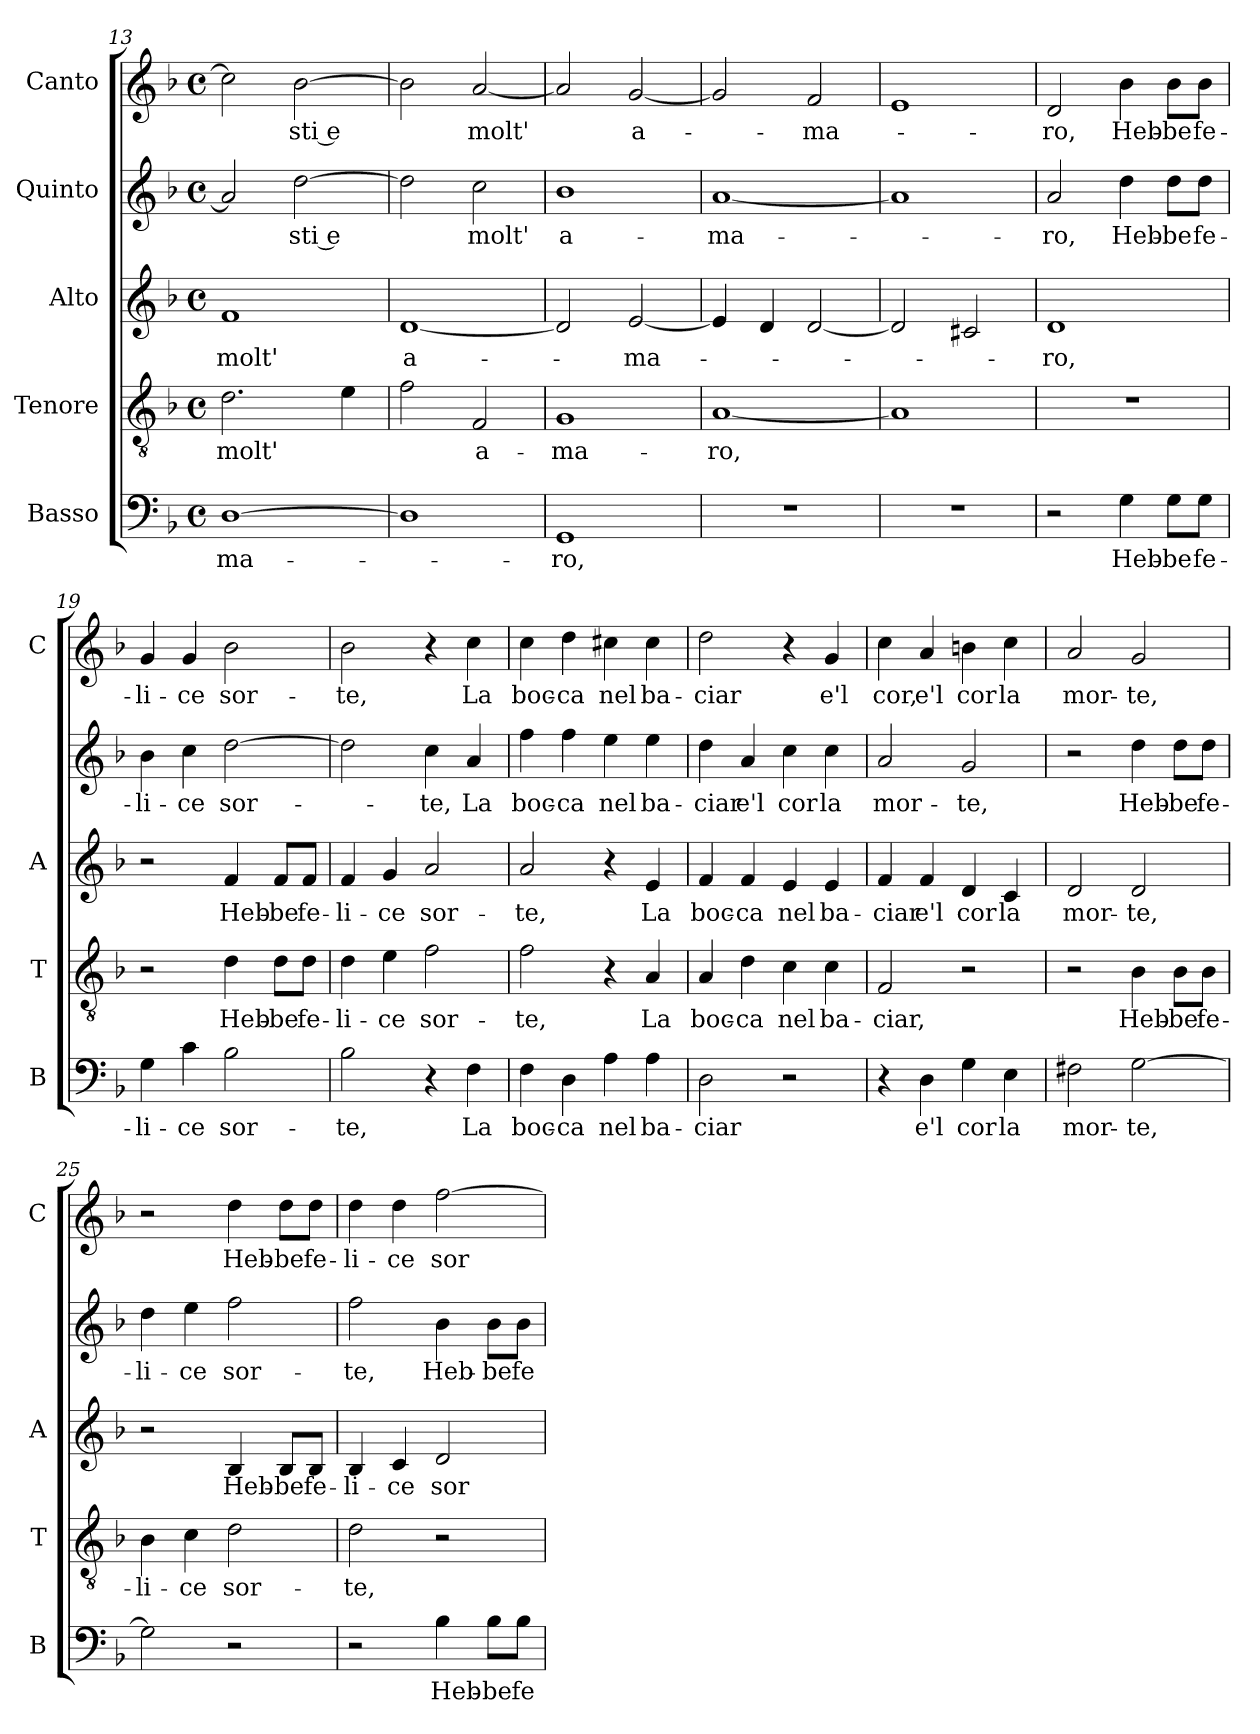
**kern	**text	**kern	**text	**kern	**text	**kern	**text	**kern	**text
*part5	*part5	*part4	*part4	*part3	*part3	*part2	*part2	*part1	*part1
*staff5	*staff5	*staff4	*staff4	*staff3	*staff3	*staff2	*staff2	*staff1	*staff1
*I"Basso	*	*I"Tenore	*	*I"Alto	*	*I"Quinto	*	*I"Canto	*
*I'B	*	*I'T	*	*I'A	*	*	*	*I'C	*
*clefF4	*	*clefGv2	*	*clefG2	*	*clefG2	*	*clefG2	*
*k[b-]	*	*k[b-]	*	*k[b-]	*	*k[b-]	*	*k[b-]	*
*F:	*	*F:	*	*F:	*	*F:	*	*F:	*
*M4/4	*	*M4/4	*	*M4/4	*	*M4/4	*	*M4/4	*
*met(c)	*	*met(c)	*	*met(c)	*	*met(c)	*	*met(c)	*
=13	=13	=13	=13	=13	=13	=13	=13	=13	=13
!	!LO:LY:b	!	!LO:LY:b	!	!LO:LY:b	!	!	!	!
[1D	-ma-	2.d\	molt'	1f	molt'	2a/]	.	2cc\]	.
!	!	!	!	!	!	!	!LO:LY:b	!	!LO:LY:b
.	.	.	.	.	.	[2dd\	-sti e	[2b-\	-sti e
.	.	4e\	.	.	.	.	.	.	.
!!LO:PB:g=z
=14	=14	=14	=14	=14	=14	=14	=14	=14	=14
!	!	!	!	!	!LO:LY:b	!	!	!	!
1D]	.	2f\	.	[1d	a-	2dd\]	.	2b-\]	.
!	!	!	!LO:LY:b	!	!	!	!LO:LY:b	!	!LO:LY:b
.	.	2F/	a-	.	.	2cc\	molt'	[2a/	molt'
=15	=15	=15	=15	=15	=15	=15	=15	=15	=15
!	!LO:LY:b	!	!LO:LY:b	!	!	!	!LO:LY:b	!	!
1GG	-ro,	1G	-ma-	2d/]	.	1b-	a-	2a/]	.
!	!	!	!	!	!LO:LY:b	!	!	!	!LO:LY:b
.	.	.	.	[2e/	-ma-	.	.	[2g/	a-
=16	=16	=16	=16	=16	=16	=16	=16	=16	=16
!	!	!	!LO:LY:b	!	!	!	!LO:LY:b	!	!
1r	.	[1A	-ro,	4e/]	.	[1a	-ma-	2g/]	.
.	.	.	.	4d/	.	.	.	.	.
!	!	!	!	!	!	!	!	!	!LO:LY:b
.	.	.	.	[2d/	.	.	.	2f/	-ma-
=17	=17	=17	=17	=17	=17	=17	=17	=17	=17
1r	.	1A]	.	2d/]	.	1a]	.	1e	.
.	.	.	.	2c#X/	.	.	.	.	.
=18	=18	=18	=18	=18	=18	=18	=18	=18	=18
!	!	!	!	!	!LO:LY:b	!	!LO:LY:b	!	!LO:LY:b
2r	.	1r	.	1d	-ro,	2a/	-ro,	2d/	-ro,
!	!LO:LY:b	!	!	!	!	!	!LO:LY:b	!	!LO:LY:b
4G\	Heb-	.	.	.	.	4dd\	Heb-	4b-\	Heb-
!	!LO:LY:b	!	!	!	!	!	!LO:LY:b	!	!LO:LY:b
8G\L	-be	.	.	.	.	8dd\L	-be	8b-\L	-be
!	!LO:LY:b	!	!	!	!	!	!LO:LY:b	!	!LO:LY:b
8G\J	fe-	.	.	.	.	8dd\J	fe-	8b-\J	fe-
=19	=19	=19	=19	=19	=19	=19	=19	=19	=19
!	!LO:LY:b	!	!	!	!	!	!LO:LY:b	!	!LO:LY:b
4G\	-li-	2r	.	2r	.	4b-\	-li-	4g/	-li-
!	!LO:LY:b	!	!	!	!	!	!LO:LY:b	!	!LO:LY:b
4c\	-ce	.	.	.	.	4cc\	-ce	4g/	-ce
!	!LO:LY:b	!	!LO:LY:b	!	!LO:LY:b	!	!LO:LY:b	!	!LO:LY:b
2B-\	sor-	4d\	Heb-	4f/	Heb-	[2dd\	sor-	2b-\	sor-
!	!	!	!LO:LY:b	!	!LO:LY:b	!	!	!	!
.	.	8d\L	-be	8f/L	-be	.	.	.	.
!	!	!	!LO:LY:b	!	!LO:LY:b	!	!	!	!
.	.	8d\J	fe-	8f/J	fe-	.	.	.	.
=20	=20	=20	=20	=20	=20	=20	=20	=20	=20
!	!LO:LY:b	!	!LO:LY:b	!	!LO:LY:b	!	!	!	!LO:LY:b
2B-\	-te,	4d\	-li-	4f/	-li-	2dd\]	.	2b-\	-te,
!	!	!	!LO:LY:b	!	!LO:LY:b	!	!	!	!
.	.	4e\	-ce	4g/	-ce	.	.	.	.
!	!	!	!LO:LY:b	!	!LO:LY:b	!	!LO:LY:b	!	!
4r	.	2f\	sor-	2a/	sor-	4cc\	-te,	4r	.
!	!LO:LY:b	!	!	!	!	!	!LO:LY:b	!	!LO:LY:b
4F\	La	.	.	.	.	4a/	La	4cc\	La
=21	=21	=21	=21	=21	=21	=21	=21	=21	=21
!	!LO:LY:b	!	!LO:LY:b	!	!LO:LY:b	!	!LO:LY:b	!	!LO:LY:b
4F\	boc-	2f\	-te,	2a/	-te,	4ff\	boc-	4cc\	boc-
!	!LO:LY:b	!	!	!	!	!	!LO:LY:b	!	!LO:LY:b
4D\	-ca	.	.	.	.	4ff\	-ca	4dd\	-ca
!	!LO:LY:b	!	!	!	!	!	!LO:LY:b	!	!LO:LY:b
4A\	nel	4r	.	4r	.	4ee\	nel	4cc#X\	nel
!	!LO:LY:b	!	!LO:LY:b	!	!LO:LY:b	!	!LO:LY:b	!	!LO:LY:b
4A\	ba-	4A/	La	4e/	La	4ee\	ba-	4cc#\	ba-
!!LO:LB:g=z
=22	=22	=22	=22	=22	=22	=22	=22	=22	=22
!	!LO:LY:b	!	!LO:LY:b	!	!LO:LY:b	!	!LO:LY:b	!	!LO:LY:b
2D\	-ciar	4A/	boc-	4f/	boc-	4dd\	-ciar	2dd\	-ciar
!	!	!	!LO:LY:b	!	!LO:LY:b	!	!LO:LY:b	!	!
.	.	4d\	-ca	4f/	-ca	4a/	e'l	.	.
!	!	!	!LO:LY:b	!	!LO:LY:b	!	!LO:LY:b	!	!
2r	.	4c\	nel	4e/	nel	4cc\	cor	4r	.
!	!	!	!LO:LY:b	!	!LO:LY:b	!	!LO:LY:b	!	!LO:LY:b
.	.	4c\	ba-	4e/	ba-	4cc\	la	4g/	e'l
=23	=23	=23	=23	=23	=23	=23	=23	=23	=23
!	!	!	!LO:LY:b	!	!LO:LY:b	!	!LO:LY:b	!	!LO:LY:b
4r	.	2F/	-ciar,	4f/	-ciar	2a/	mor-	4cc\	cor,
!	!LO:LY:b	!	!	!	!LO:LY:b	!	!	!	!LO:LY:b
4D\	e'l	.	.	4f/	e'l	.	.	4a/	e'l
!	!LO:LY:b	!	!	!	!LO:LY:b	!	!LO:LY:b	!	!LO:LY:b
4G\	cor	2r	.	4d/	cor	2g/	-te,	4bn\	cor
!	!LO:LY:b	!	!	!	!LO:LY:b	!	!	!	!LO:LY:b
4E\	la	.	.	4c/	la	.	.	4cc\	la
=24	=24	=24	=24	=24	=24	=24	=24	=24	=24
!	!LO:LY:b	!	!	!	!LO:LY:b	!	!	!	!LO:LY:b
2F#X\	mor-	2r	.	2d/	mor-	2r	.	2a/	mor-
!	!LO:LY:b	!	!LO:LY:b	!	!LO:LY:b	!	!LO:LY:b	!	!LO:LY:b
[2G\	-te,	4B-\	Heb-	2d/	-te,	4dd\	Heb-	2g/	-te,
!	!	!	!LO:LY:b	!	!	!	!LO:LY:b	!	!
.	.	8B-\L	-be	.	.	8dd\L	-be	.	.
!	!	!	!LO:LY:b	!	!	!	!LO:LY:b	!	!
.	.	8B-\J	fe-	.	.	8dd\J	fe-	.	.
=25	=25	=25	=25	=25	=25	=25	=25	=25	=25
!	!	!	!LO:LY:b	!	!	!	!LO:LY:b	!	!
2G\]	.	4B-\	-li-	2r	.	4dd\	-li-	2r	.
!	!	!	!LO:LY:b	!	!	!	!LO:LY:b	!	!
.	.	4c\	-ce	.	.	4ee\	-ce	.	.
!	!	!	!LO:LY:b	!	!LO:LY:b	!	!LO:LY:b	!	!LO:LY:b
2r	.	2d\	sor-	4B-/	Heb-	2ff\	sor-	4dd\	Heb-
!	!	!	!	!	!LO:LY:b	!	!	!	!LO:LY:b
.	.	.	.	8B-/L	-be	.	.	8dd\L	-be
!	!	!	!	!	!LO:LY:b	!	!	!	!LO:LY:b
.	.	.	.	8B-/J	fe-	.	.	8dd\J	fe-
=26	=26	=26	=26	=26	=26	=26	=26	=26	=26
!	!	!	!LO:LY:b	!	!LO:LY:b	!	!LO:LY:b	!	!LO:LY:b
2r	.	2d\	-te,	4B-/	-li-	2ff\	-te,	4dd\	-li-
!	!	!	!	!	!LO:LY:b	!	!	!	!LO:LY:b
.	.	.	.	4c/	-ce	.	.	4dd\	-ce
!	!LO:LY:b	!	!	!	!LO:LY:b	!	!LO:LY:b	!	!LO:LY:b
4B-\	Heb-	2r	.	2d/	sor-	4b-\	Heb-	[2ff\	sor-
!	!LO:LY:b	!	!	!	!	!	!LO:LY:b	!	!
8B-\L	-be	.	.	.	.	8b-\L	-be	.	.
!	!LO:LY:b	!	!	!	!	!	!LO:LY:b	!	!
8B-\J	fe-	.	.	.	.	8b-\J	fe-	.	.
=	=	=	=	=	=	=	=	=	=
*-	*-	*-	*-	*-	*-	*-	*-	*-	*-
